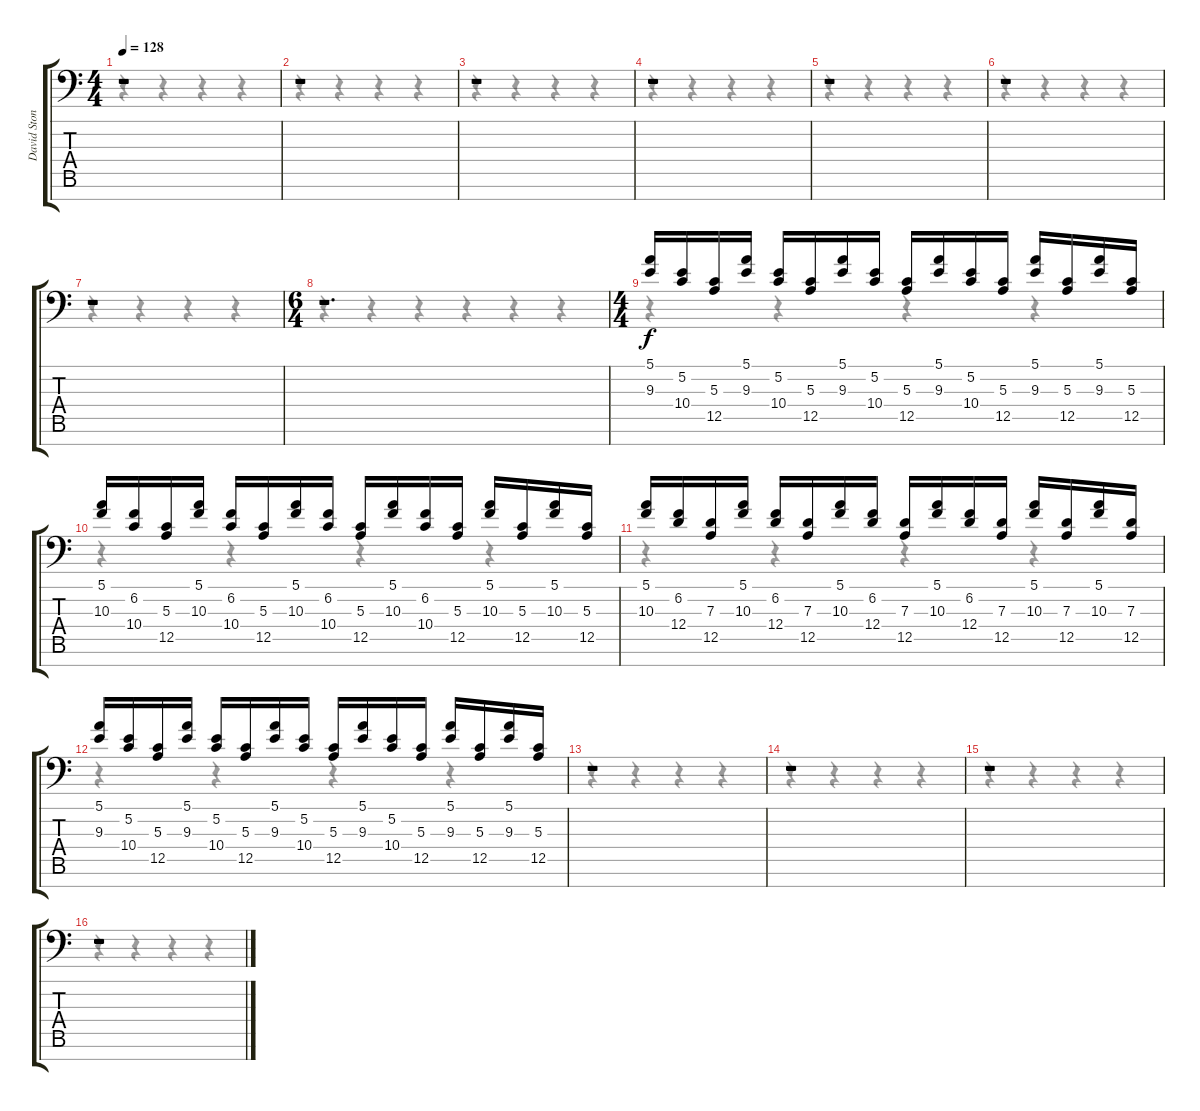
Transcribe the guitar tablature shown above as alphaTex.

\track ("David Stone - Keys 4" "David Ston") {instrument lead2sawtooth}
\staff {score tabs}
\tuning (E4 B3 G3 D3 A2 E2 D1) {hide}
\voice
\ts (4 4)
\tempo 128
\clef f4
\ks c
r.1{dy f} |
r.1 |
r.1 |
r.1 |
r.1 |
r.1 |
r.1 |
\ts (6 4)
r.1{d} |
\ts (4 4)
(5.1 9.3).16 (5.2 10.4).16 (5.3 12.5).16 (5.1 9.3).16 (5.2 10.4).16 (5.3 12.5).16 (5.1 9.3).16 (5.2 10.4).16 (5.3 12.5).16 (5.1 9.3).16 (5.2 10.4).16 (5.3 12.5).16 (5.1 9.3).16 (5.3 12.5).16 (5.1 9.3).16 (5.3 12.5).16 |
(5.1 10.3).16 (6.2 10.4).16 (5.3 12.5).16 (5.1 10.3).16 (6.2 10.4).16 (5.3 12.5).16 (5.1 10.3).16 (6.2 10.4).16 (5.3 12.5).16 (5.1 10.3).16 (6.2 10.4).16 (5.3 12.5).16 (5.1 10.3).16 (5.3 12.5).16 (5.1 10.3).16 (5.3 12.5).16 |
(5.1 10.3).16 (6.2 12.4).16 (7.3 12.5).16 (5.1 10.3).16 (6.2 12.4).16 (7.3 12.5).16 (5.1 10.3).16 (6.2 12.4).16 (7.3 12.5).16 (5.1 10.3).16 (6.2 12.4).16 (7.3 12.5).16 (5.1 10.3).16 (7.3 12.5).16 (5.1 10.3).16 (7.3 12.5).16 |
(5.1 9.3).16 (5.2 10.4).16 (5.3 12.5).16 (5.1 9.3).16 (5.2 10.4).16 (5.3 12.5).16 (5.1 9.3).16 (5.2 10.4).16 (5.3 12.5).16 (5.1 9.3).16 (5.2 10.4).16 (5.3 12.5).16 (5.1 9.3).16 (5.3 12.5).16 (5.1 9.3).16 (5.3 12.5).16 |
r.1 |
r.1 |
r.1 |
r.1
\voice
\clef f4
\ottava regular
\simile none
\ks c
r.4{dy f} r.4 r.4 r.4 |
r.4 r.4 r.4 r.4 |
r.4 r.4 r.4 r.4 |
r.4 r.4 r.4 r.4 |
r.4 r.4 r.4 r.4 |
r.4 r.4 r.4 r.4 |
r.4 r.4 r.4 r.4 |
r.4 r.4 r.4 r.4 r.4 r.4 |
r.4 r.4 r.4 r.4 |
r.4 r.4 r.4 r.4 |
r.4 r.4 r.4 r.4 |
r.4 r.4 r.4 r.4 |
r.4 r.4 r.4 r.4 |
r.4 r.4 r.4 r.4 |
r.4 r.4 r.4 r.4 |
r.4 r.4 r.4 r.4
